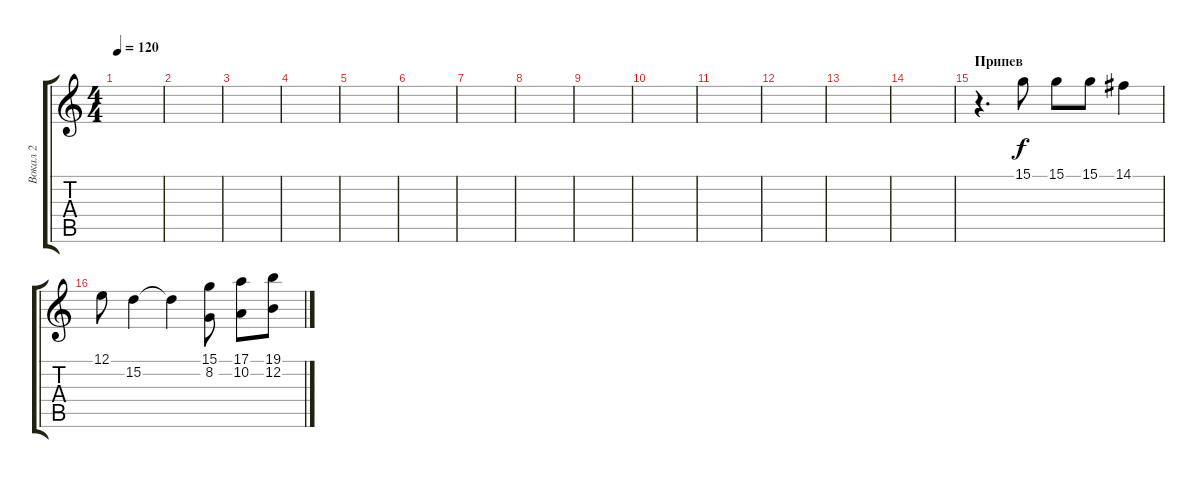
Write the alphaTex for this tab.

\track ("Вокал 2" "Вокал 2") {instrument tenorsax}
\staff {score tabs}
\tuning (E4 B3 G3 D3 A2 E2) {hide}
\ts (4 4)
\tempo 120
\clef g2
\ks c
|
|
|
|
|
|
|
|
|
|
|
|
|
|
\section ("" "Припев")
r.4{d} 15.1.8 15.1.8 15.1.8 14.1.4 |
12.1.8 15.2.4 15.2{t}.4 (15.1 8.2).8 (17.1 10.2).8 (19.1 12.2).8
